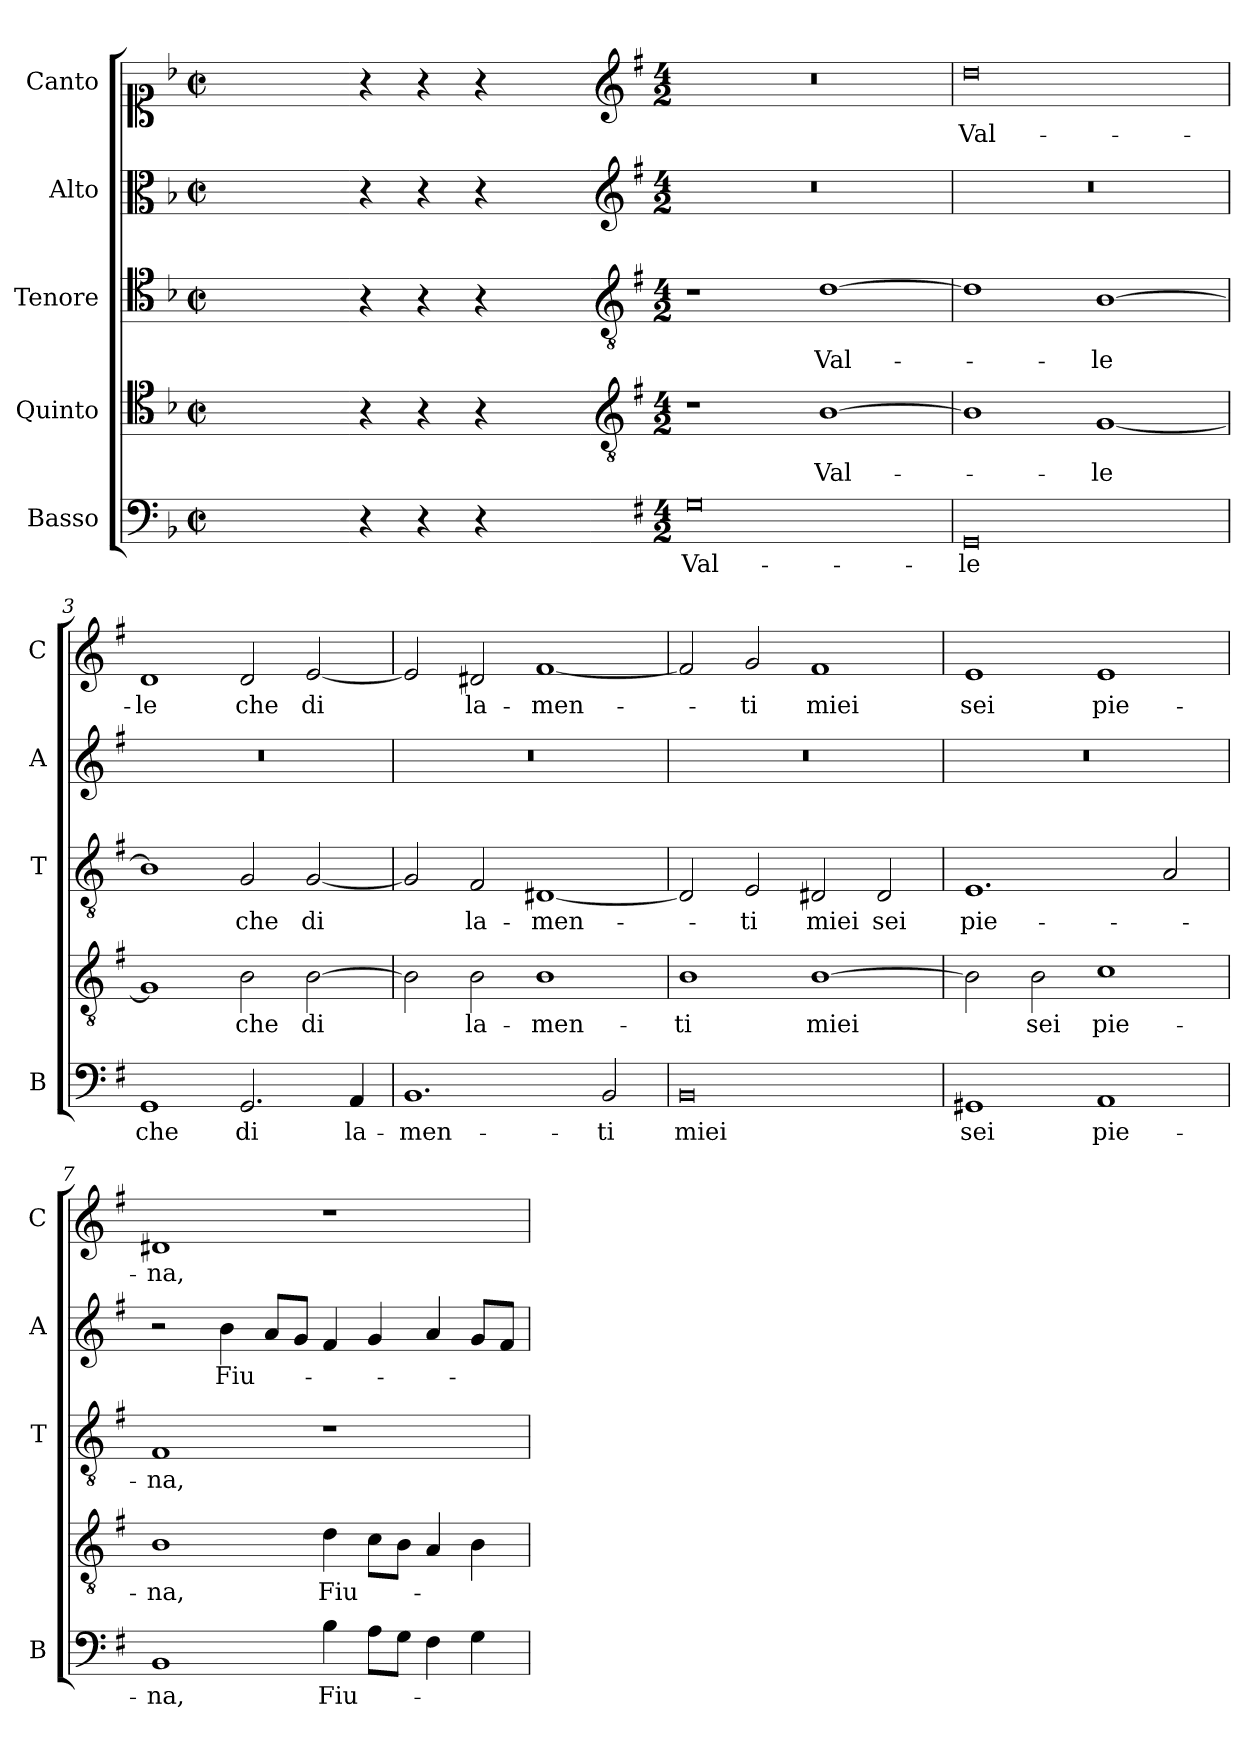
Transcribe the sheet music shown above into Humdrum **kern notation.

**kern	**text	**kern	**text	**kern	**text	**kern	**text	**kern	**text
*part5	*part5	*part4	*part4	*part3	*part3	*part2	*part2	*part1	*part1
*staff5	*staff5	*staff4	*staff4	*staff3	*staff3	*staff2	*staff2	*staff1	*staff1
*I"Basso	*	*I"Quinto	*	*I"Tenore	*	*I"Alto	*	*I"Canto	*
*I'B	*	*	*	*I'T	*	*I'A	*	*I'C	*
*clefF4	*	*clefC4	*	*clefC4	*	*clefC3	*	*clefC1	*
*k[b-]	*	*k[b-]	*	*k[b-]	*	*k[b-]	*	*k[b-]	*
*F:	*	*F:	*	*F:	*	*F:	*	*F:	*
*M2/2	*	*M2/2	*	*M2/2	*	*M2/2	*	*M2/2	*
*met(c|)	*	*met(c|)	*	*met(c|)	*	*met(c|)	*	*met(c|)	*
=	=	=	=	=	=	=	=	=	=
1ryy	.	1ryy	.	1ryy	.	1ryy	.	1ryy	.
=1X-	=1X-	=1X-	=1X-	=1X-	=1X-	=1X-	=1X-	=1X-	=1X-
4r	.	4r	.	4r	.	4r	.	4r	.
4r	.	4r	.	4r	.	4r	.	4r	.
4r	.	4r	.	4r	.	4r	.	4r	.
4ryy	.	4ryy	.	4ryy	.	4ryy	.	4ryy	.
=1-	=1-	=1-	=1-	=1-	=1-	=1-	=1-	=1-	=1-
*	*	*clefGv2	*	*clefGv2	*	*clefG2	*	*clefG2	*
*k[f#]	*	*k[f#]	*	*k[f#]	*	*k[f#]	*	*k[f#]	*
*G:	*	*G:	*	*G:	*	*G:	*	*G:	*
*M4/2	*	*M4/2	*	*M4/2	*	*M4/2	*	*M4/2	*
!	!LO:LY:b	!	!	!	!	!	!	!	!
0G	Val-	1r	.	1r	.	0r	.	0r	.
!	!	!	!LO:LY:b	!	!LO:LY:b	!	!	!	!
.	.	[1B	Val-	[1d	Val-	.	.	.	.
=2	=2	=2	=2	=2	=2	=2	=2	=2	=2
!	!LO:LY:b	!	!	!	!	!	!	!	!LO:LY:b
0GG	-le	1B]	.	1d]	.	0r	.	0dd	Val-
!	!	!	!LO:LY:b	!	!LO:LY:b	!	!	!	!
.	.	[1G	-le	[1B	-le	.	.	.	.
=3	=3	=3	=3	=3	=3	=3	=3	=3	=3
!	!LO:LY:b	!	!	!	!	!	!	!	!LO:LY:b
1GG	che	1G]	.	1B]	.	0r	.	1d	-le
!	!LO:LY:b	!	!LO:LY:b	!	!LO:LY:b	!	!	!	!LO:LY:b
2.GG/	di	2B\	che	2G/	che	.	.	2d/	che
!	!	!	!LO:LY:b	!	!LO:LY:b	!	!	!	!LO:LY:b
.	.	[2B\	di	[2G/	di	.	.	[2e/	di
!	!LO:LY:b	!	!	!	!	!	!	!	!
4AA/	la-	.	.	.	.	.	.	.	.
=4	=4	=4	=4	=4	=4	=4	=4	=4	=4
!	!LO:LY:b	!	!	!	!	!	!	!	!
1.BB	-men-	2B\]	.	2G/]	.	0r	.	2e/]	.
!	!	!	!LO:LY:b	!	!LO:LY:b	!	!	!	!LO:LY:b
.	.	2B\	la-	2F#/	la-	.	.	2d#X/	la-
!	!	!	!LO:LY:b	!	!LO:LY:b	!	!	!	!LO:LY:b
.	.	1B	-men-	[1D#X	-men-	.	.	[1f#	-men-
!	!LO:LY:b	!	!	!	!	!	!	!	!
2BB/	-ti	.	.	.	.	.	.	.	.
!!LO:LB:g=z
=5	=5	=5	=5	=5	=5	=5	=5	=5	=5
!	!LO:LY:b	!	!LO:LY:b	!	!	!	!	!	!
0BB	miei	1B	-ti	2D#/]	.	0r	.	2f#/]	.
!	!	!	!	!	!LO:LY:b	!	!	!	!LO:LY:b
.	.	.	.	2E/	-ti	.	.	2g/	-ti
!	!	!	!LO:LY:b	!	!LO:LY:b	!	!	!	!LO:LY:b
.	.	[1B	miei	2D#X/	miei	.	.	1f#	miei
!	!	!	!	!	!LO:LY:b	!	!	!	!
.	.	.	.	2D#/	sei	.	.	.	.
=6	=6	=6	=6	=6	=6	=6	=6	=6	=6
!	!LO:LY:b	!	!	!	!LO:LY:b	!	!	!	!LO:LY:b
1GG#X	sei	2B\]	.	1.E	pie-	0r	.	1e	sei
!	!	!	!LO:LY:b	!	!	!	!	!	!
.	.	2B\	sei	.	.	.	.	.	.
!	!LO:LY:b	!	!LO:LY:b	!	!	!	!	!	!LO:LY:b
1AA	pie-	1c	pie-	.	.	.	.	1e	pie-
.	.	.	.	2A/	.	.	.	.	.
=7	=7	=7	=7	=7	=7	=7	=7	=7	=7
!	!LO:LY:b	!	!LO:LY:b	!	!LO:LY:b	!	!	!	!LO:LY:b
1BB	-na,	1B	-na,	1F#	-na,	2r	.	1d#X	-na,
!	!	!	!	!	!	!	!LO:LY:b	!	!
.	.	.	.	.	.	4b\	Fiu-	.	.
.	.	.	.	.	.	8a/L	.	.	.
.	.	.	.	.	.	8g/J	.	.	.
!	!LO:LY:b	!	!LO:LY:b	!	!	!	!	!	!
4B\	Fiu-	4d\	Fiu-	1r	.	4f#/	.	1r	.
8A\L	.	8c\L	.	.	.	4g/	.	.	.
8G\J	.	8B\J	.	.	.	.	.	.	.
4F#\	.	4A/	.	.	.	4a/	.	.	.
4G\	.	4B\	.	.	.	8g/L	.	.	.
.	.	.	.	.	.	8f#/J	.	.	.
=	=	=	=	=	=	=	=	=	=
*-	*-	*-	*-	*-	*-	*-	*-	*-	*-
